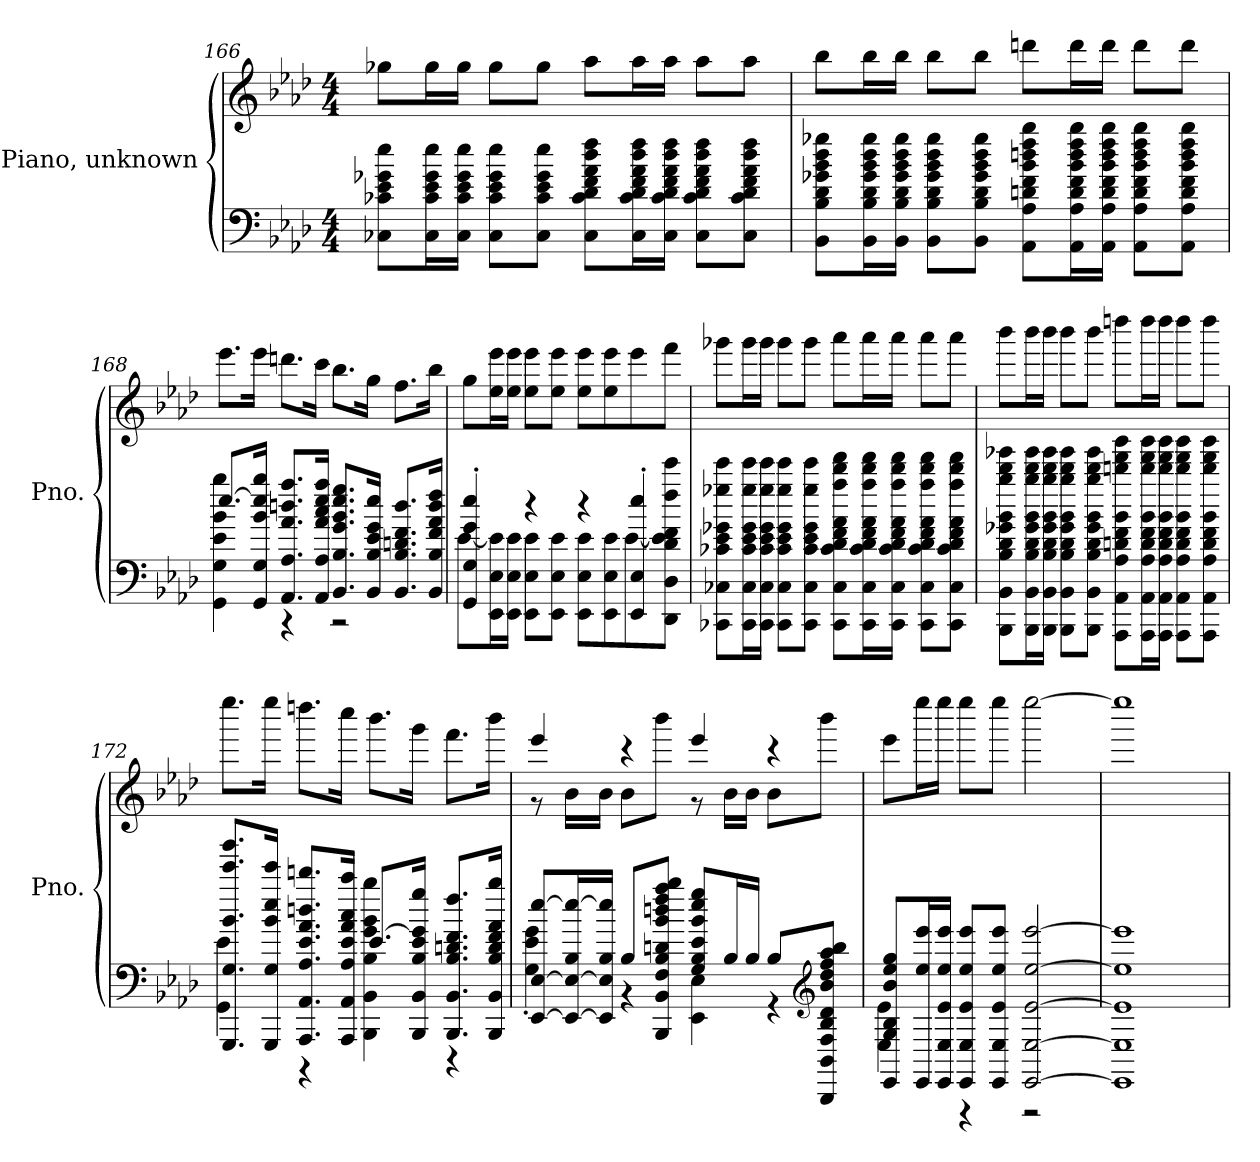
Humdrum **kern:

**kern	**kern
*part1	*part1
*staff2	*staff1
*I"Piano, unknown	*
*I'Pno.	*
*clefF4	*clefG2
*k[b-e-a-d-]	*k[b-e-a-d-]
*M4/4	*M4/4
=166	=166
8C-X\ 8c-X\ 8e-\ 8g-X\ 8ee-\L	8gg-X\L
16C-\ 16c-\ 16e-\ 16g-\ 16ee-\L	16gg-\L
16C-\ 16c-\ 16e-\ 16g-\ 16ee-\JJ	16gg-\JJ
8C-\ 8c-\ 8e-\ 8g-\ 8ee-\L	8gg-\L
8C-\ 8c-\ 8e-\ 8g-\ 8ee-\J	8gg-\J
8C-\ 8c-\ 8d-\ 8f\ 8a-\ 8dd-\ 8ff\L	8aa-\L
16C-\ 16c-\ 16d-\ 16f\ 16a-\ 16dd-\ 16ff\L	16aa-\L
16C-\ 16c-\ 16d-\ 16f\ 16a-\ 16dd-\ 16ff\JJ	16aa-\JJ
8C-\ 8c-\ 8d-\ 8f\ 8a-\ 8dd-\ 8ff\L	8aa-\L
8C-\ 8c-\ 8d-\ 8f\ 8a-\ 8dd-\ 8ff\J	8aa-\J
!!LO:LB:g=z
=167	=167
8BB-\ 8B-\ 8d-\ 8g-X\ 8b-\ 8dd-\ 8gg-X\L	8bb-\L
16BB-\ 16B-\ 16d-\ 16g-\ 16b-\ 16dd-\ 16gg-\L	16bb-\L
16BB-\ 16B-\ 16d-\ 16g-\ 16b-\ 16dd-\ 16gg-\JJ	16bb-\JJ
8BB-\ 8B-\ 8d-\ 8g-\ 8b-\ 8dd-\ 8gg-\L	8bb-\L
8BB-\ 8B-\ 8d-\ 8g-\ 8b-\ 8dd-\ 8gg-\J	8bb-\J
8AA-\ 8A-\ 8dn\ 8f\ 8b-\ 8ddn\ 8ff\ 8bb-\L	8dddn\L
16AA-\ 16A-\ 16d\ 16f\ 16b-\ 16dd\ 16ff\ 16bb-\L	16ddd\L
16AA-\ 16A-\ 16d\ 16f\ 16b-\ 16dd\ 16ff\ 16bb-\JJ	16ddd\JJ
8AA-\ 8A-\ 8d\ 8f\ 8b-\ 8dd\ 8ff\ 8bb-\L	8ddd\L
8AA-\ 8A-\ 8d\ 8f\ 8b-\ 8dd\ 8ff\ 8bb-\J	8ddd\J
=168	=168
*^	*
[8.ee-/L	4GG\ 4G\ 4e-\ 4b-\ 4bb-\	8.eee-\L
16GG/ 16G/ 16b-/ 16ee-/] 16bb-/Jk	.	16eee-\Jk
8.AA-/ 8.A-/ 8.a-/ 8.ddn/ 8.aa-/L	4r	8.dddn\L
16AA-/ 16A-/ 16a-/ 16cc/ 16ee-/ 16aa-/Jk	.	16ccc\Jk
8.BB-/ 8.B-/ 8.g/ 8.b-/ 8.ee-/ 8.gg/L	2r	8.bb-\L
16BB-/ 16B-/ 16e-/ 16g/ 16ee-/Jk	.	16gg\Jk
8.BB-/ 8.B-/ 8.dn/ 8.f/ 8.dd/L	.	8.ff\L
16BB-/ 16B-/ 16f/ 16a-/ 16dd/ 16ff/Jk	.	16bb-\Jk
=169	=169	=169
4GG/' 4G/' 4g/' 4ee-/'	[8e-\L	8gg\L
.	16EE-\ 16E-\ 16e-\]L	16ee-\ 16eee-\L
.	16EE-\ 16E-\ 16e-\JJ	16ee-\ 16eee-\JJ
4r	8EE-\ 8E-\ 8e-\L	8ee-\ 8eee-\L
.	8EE-\ 8E-\ 8e-\J	8ee-\ 8eee-\J
4r	8EE-\ 8E-\ 8e-\L	8ee-\ 8eee-\L
.	8EE-\ 8E-\ 8e-\	8ee-\ 8eee-\
4EE-/' 4E-/' 4ee-/'	[8e-\	8eee-\
.	8DD-\ 8D-\ 8d-\ 8e-\] 8f\ 8ff\ 8eee-\J	8fff\J
*v	*v	*
!!LO:LB:g=z
=170	=170
8CC-X\ 8C-X\ 8c-X\ 8e-\ 8g-X\ 8gg-X\ 8eee-\L	8ggg-X\L
16CC-\ 16C-\ 16c-\ 16e-\ 16g-\ 16gg-\ 16eee-\L	16ggg-\L
16CC-\ 16C-\ 16c-\ 16e-\ 16g-\ 16gg-\ 16eee-\JJ	16ggg-\JJ
8CC-\ 8C-\ 8c-\ 8e-\ 8g-\ 8gg-\ 8eee-\L	8ggg-\L
8CC-\ 8C-\ 8c-\ 8e-\ 8g-\ 8gg-\ 8eee-\J	8ggg-\J
8CC-\ 8C-\ 8c-\ 8d-\ 8f\ 8a-\ 8aa-\ 8ddd-\ 8fff\L	8aaa-\L
16CC-\ 16C-\ 16c-\ 16d-\ 16f\ 16a-\ 16aa-\ 16ddd-\ 16fff\L	16aaa-\L
16CC-\ 16C-\ 16c-\ 16d-\ 16f\ 16a-\ 16aa-\ 16ddd-\ 16fff\JJ	16aaa-\JJ
8CC-\ 8C-\ 8c-\ 8d-\ 8f\ 8a-\ 8aa-\ 8ddd-\ 8fff\L	8aaa-\L
8CC-\ 8C-\ 8c-\ 8d-\ 8f\ 8a-\ 8aa-\ 8ddd-\ 8fff\J	8aaa-\J
=171	=171
8BBB-\ 8BB-\ 8B-\ 8d-\ 8g-X\ 8b-\ 8bb-\ 8ddd-\ 8ggg-X\L	8bbb-\L
16BBB-\ 16BB-\ 16B-\ 16d-\ 16g-\ 16b-\ 16bb-\ 16ddd-\ 16ggg-\L	16bbb-\L
16BBB-\ 16BB-\ 16B-\ 16d-\ 16g-\ 16b-\ 16bb-\ 16ddd-\ 16ggg-\JJ	16bbb-\JJ
8BBB-\ 8BB-\ 8B-\ 8d-\ 8g-\ 8b-\ 8bb-\ 8ddd-\ 8ggg-\L	8bbb-\L
8BBB-\ 8BB-\ 8B-\ 8d-\ 8g-\ 8b-\ 8bb-\ 8ddd-\ 8ggg-\J	8bbb-\J
8AAA-\ 8AA-\ 8A-\ 8dn\ 8f\ 8b-\ 8dddn\ 8fff\ 8bbb-\L	8ddddn\L
16AAA-\ 16AA-\ 16A-\ 16d\ 16f\ 16b-\ 16ddd\ 16fff\ 16bbb-\L	16dddd\L
16AAA-\ 16AA-\ 16A-\ 16d\ 16f\ 16b-\ 16ddd\ 16fff\ 16bbb-\JJ	16dddd\JJ
8AAA-\ 8AA-\ 8A-\ 8d\ 8f\ 8b-\ 8ddd\ 8fff\ 8bbb-\L	8dddd\L
8AAA-\ 8AA-\ 8A-\ 8d\ 8f\ 8b-\ 8ddd\ 8fff\ 8bbb-\J	8dddd\J
!!LO:PB:g=z
=172	=172
*^	*
8.GGG/ 8.G/ 8.b-/ 8.eee-/ 8.bbb-/L	4GG\ 4e-\	8.eeee-\L
16GGG/ 16G/ 16b-/ 16ee-/ 16eee-/Jk	.	16eeee-\Jk
8.AAA-/ 8.AA-/ 8.A-/ 8.e-/ 8.a-/ 8.ddn/ 8.dddn/L	4r	8.ddddn\L
16AAA-/ 16AA-/ 16A-/ 16e-/ 16a-/ 16cc/ 16ccc/Jk	.	16cccc\Jk
[8.e-/L	4BBB-\ 4BB-\ 4B-\ 4g\ 4b-\ 4bb-\	8.bbb-\L
16BBB-/ 16BB-/ 16B-/ 16e-/] 16g/ 16gg/Jk	.	16ggg\Jk
8.BBB-/ 8.BB-/ 8.B-/ 8.dn/ 8.f/ 8.ff/L	4r	8.fff\L
16BBB-/ 16BB-/ 16B-/ 16d/ 16f/ 16a-/ 16bb-/Jk	.	16bbb-\Jk
=173	=173	=173
*	*	*^
[8EE-/ [8E-/ [8ee-/L	4G\' 4e-\' 4g\'	4eee-/	8r
16EE-/_ 16E-/_ 16B-/ 16ee-/_L	.	.	16b-\LL
16EE-/] 16E-/] 16B-/ 16ee-/]JJ	.	.	16b-\JJ
8B-/L	4r	4r	8b-\L
8BBB-/ 8BB-/ 8F/ 8B-/ 8dn/ 8b-/ 8ddn/ 8ff/ 8aa-/ 8bb-/J	.	.	8bbb-\J
8G/ 8B-/ 8e-/ 8b-/ 8ee-/ 8gg/L	4EE-\ 4E-\	4eee-/	8r
16B-/L	.	.	16b-\LL
16B-/JJ	.	.	16b-\JJ
8B-/L	4r	4r	8b-\L
*clefG2	*	*	*
8BBB-/ 8BB-/ 8F/ 8B-/ 8d/ 8b-/ 8dd/ 8ff/ 8aa-/ 8bb-/J	.	.	8bbb-\J
*	*	*v	*v
=174	=174	=174
8EE-/ 8G/ 8B-/ 8b-/ 8ee-/ 8gg/L	4E-\ 4e-\	8eee-\L
16EE-/ 16ee-/ 16eee-/L	.	16eeee-\L
16EE-/ 16E-/ 16e-/ 16ee-/ 16eee-/JJ	.	16eeee-\JJ
8EE-/ 8E-/ 8e-/ 8ee-/ 8eee-/L	4r	8eeee-\L
8EE-/ 8E-/ 8e-/ 8ee-/ 8eee-/J	.	8eeee-\J
[2EE-/ [2E-/ [2e-/ [2ee-/ [2eee-/	2r	[2eeee-\
*v	*v	*
=175	=175
1EE-] 1E-] 1e-] 1ee-] 1eee-]	1eeee-]
=	=
*-	*-
